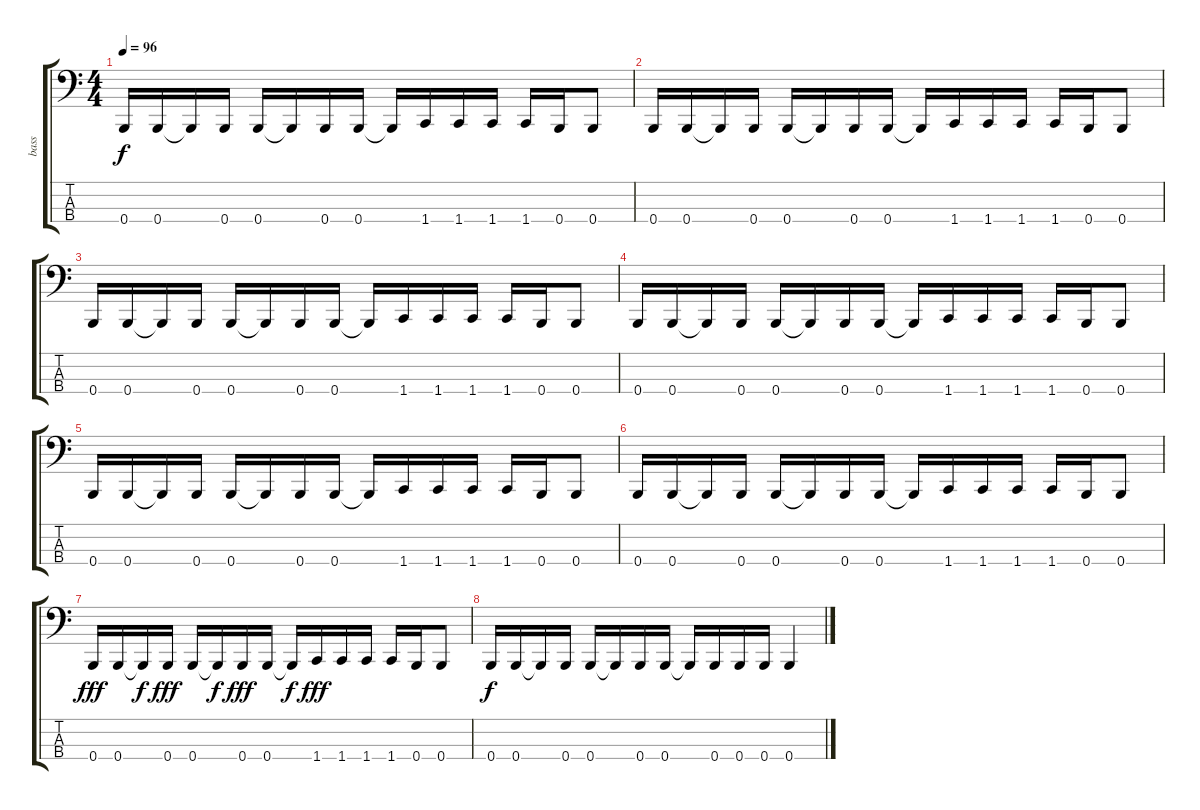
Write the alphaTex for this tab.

\track ("bass" "bass") {instrument electricbassfinger}
\staff {score tabs}
\tuning (E2 B1 Gb1 B0) {hide}
\ts (4 4)
\tempo 96
\clef f4
\ks c
0.4.16{dy f} 0.4.16 0.4{t}.16 0.4.16 0.4.16 0.4{t}.16 0.4.16 0.4.16 0.4{t}.16 1.4.16 1.4.16 1.4.16 1.4.16 0.4.16 0.4.8 |
0.4.16 0.4.16 0.4{t}.16 0.4.16 0.4.16 0.4{t}.16 0.4.16 0.4.16 0.4{t}.16 1.4.16 1.4.16 1.4.16 1.4.16 0.4.16 0.4.8 |
0.4.16 0.4.16 0.4{t}.16 0.4.16 0.4.16 0.4{t}.16 0.4.16 0.4.16 0.4{t}.16 1.4.16 1.4.16 1.4.16 1.4.16 0.4.16 0.4.8 |
0.4.16 0.4.16 0.4{t}.16 0.4.16 0.4.16 0.4{t}.16 0.4.16 0.4.16 0.4{t}.16 1.4.16 1.4.16 1.4.16 1.4.16 0.4.16 0.4.8 |
0.4.16 0.4.16 0.4{t}.16 0.4.16 0.4.16 0.4{t}.16 0.4.16 0.4.16 0.4{t}.16 1.4.16 1.4.16 1.4.16 1.4.16 0.4.16 0.4.8 |
0.4.16 0.4.16 0.4{t}.16 0.4.16 0.4.16 0.4{t}.16 0.4.16 0.4.16 0.4{t}.16 1.4.16 1.4.16 1.4.16 1.4.16 0.4.16 0.4.8 |
0.4.16{dy fff} 0.4.16 0.4{t}.16{dy f} 0.4.16{dy fff} 0.4.16 0.4{t}.16{dy f} 0.4.16{dy fff} 0.4.16 0.4{t}.16{dy f} 1.4.16{dy fff} 1.4.16 1.4.16 1.4.16 0.4.16 0.4.8 |
0.4.16{dy f} 0.4.16 0.4{t}.16 0.4.16 0.4.16 0.4{t}.16 0.4.16 0.4.16 0.4{t}.16 0.4.16 0.4.16 0.4.16 0.4.4
